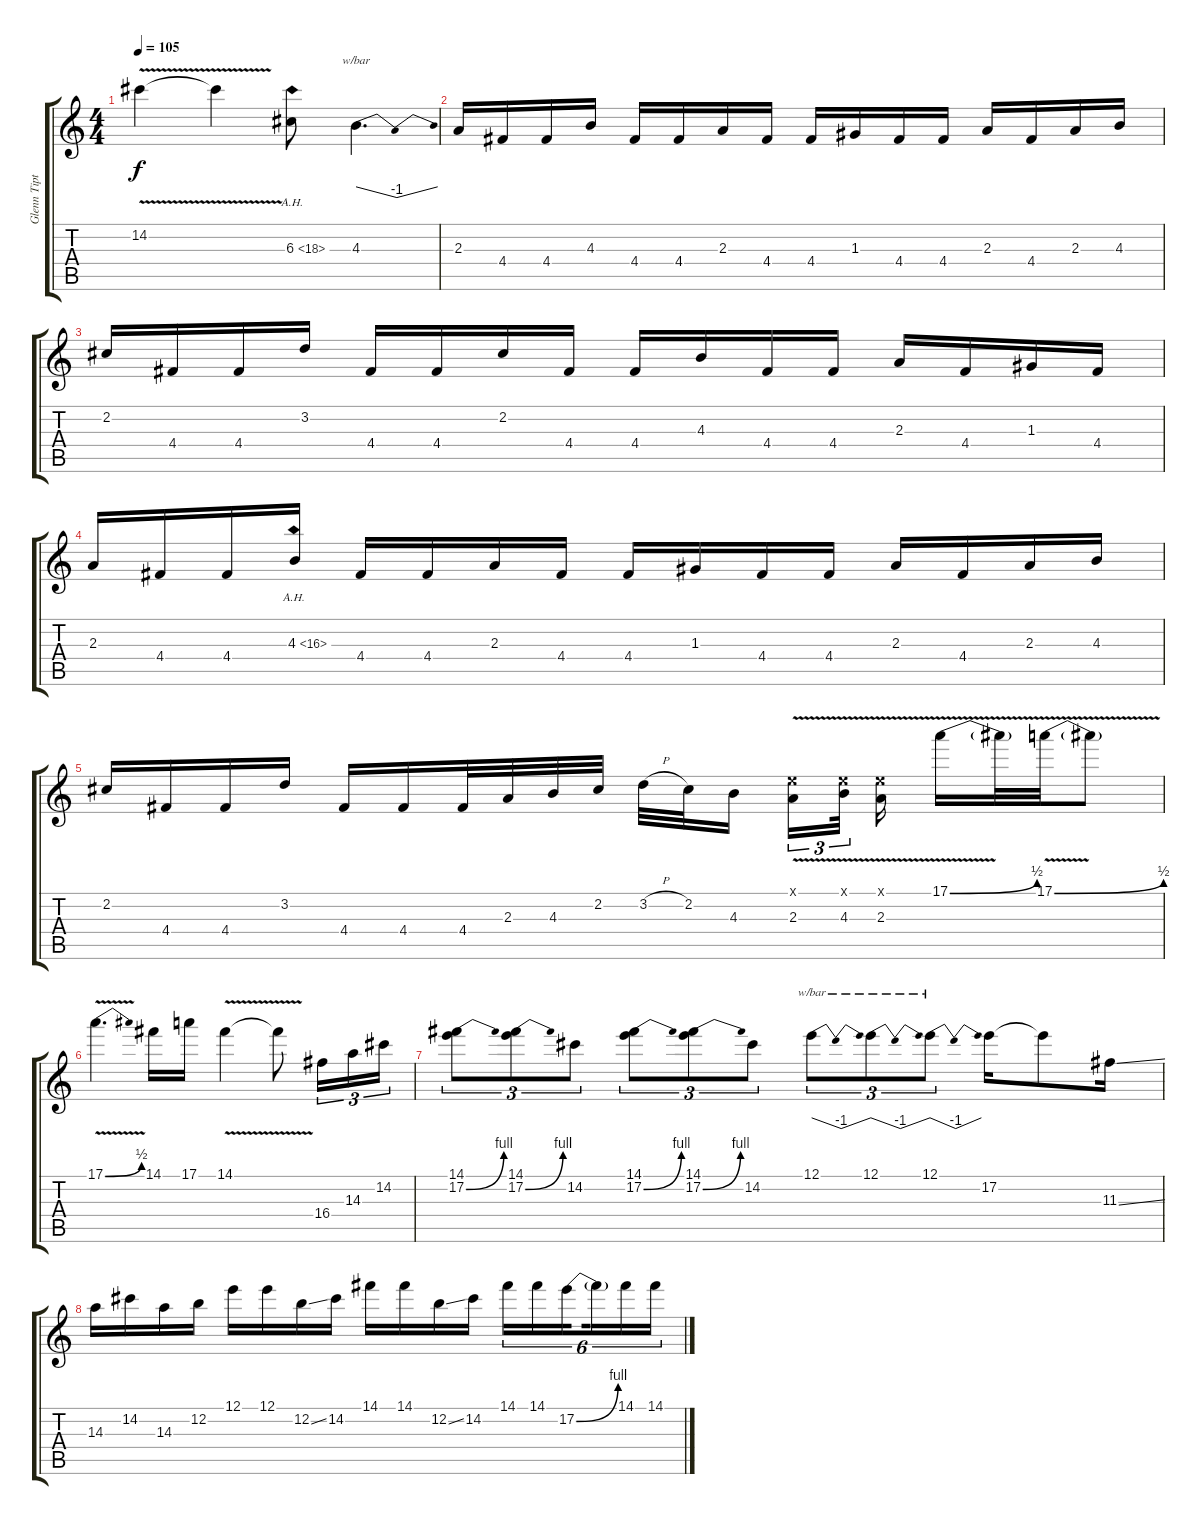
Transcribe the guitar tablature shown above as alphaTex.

\track ("Glenn Tipton" "Glenn Tipt") {instrument overdrivenguitar}
\staff {score tabs}
\tuning (E4 B3 G3 D3 A2 E2) {hide}
\ts (4 4)
\tempo 105
\clef g2
\ks c
14.2{v}.4{dy f} 14.2{v t}.4 6.3{ah 12}.8 4.3.4{d tbe (dip default 0 0 30 -4 60 0)} |
2.3.16 4.4.16 4.4.16 4.3.16 4.4.16 4.4.16 2.3.16 4.4.16 4.4.16 1.3.16 4.4.16 4.4.16 2.3.16 4.4.16 2.3.16 4.3.16 |
2.2.16 4.4.16 4.4.16 3.2.16 4.4.16 4.4.16 2.2.16 4.4.16 4.4.16 4.3.16 4.4.16 4.4.16 2.3.16 4.4.16 1.3.16 4.4.16 |
2.3.16 4.4.16 4.4.16 4.3{ah 12}.16 4.4.16 4.4.16 2.3.16 4.4.16 4.4.16 1.3.16 4.4.16 4.4.16 2.3.16 4.4.16 2.3.16 4.3.16 |
2.2.16 4.4.16 4.4.16 3.2.16 4.4.16 4.4.16 4.4.32 2.3.32 4.3.32 2.2.32 3.2{h}.32 2.2.32 4.3.16{beam splitsecondary} (0.1{v x} 2.3{v}).16{tu (3 2)} (0.1{v x} 4.3{v}).32{tu (3 2) beam splitsecondary} (0.1{v x} 2.3{v}).16 17.1{be (bend 0 0 60 2) v}.16 17.1{t}.32 17.1{be (bend 0 0 60 2) v}.32 17.1{t}.8 |
17.1{be (bend 0 0 60 2) v}.4{d} 14.1.16 17.1.16 14.1{v}.4 14.1{t}.8 16.4.16{tu (3 2)} 14.3.16{tu (3 2)} 14.2.16{tu (3 2)} |
(14.1 17.2{be (bend 0 0 60 4)}).8{tu (3 2)} (14.1 17.2{be (bend 0 0 60 4)}).8{tu (3 2)} 14.2.8{tu (3 2)} (14.1 17.2{be (bend 0 0 60 4)}).8{tu (3 2)} (14.1 17.2{be (bend 0 0 60 4)}).8{tu (3 2)} 14.2.8{tu (3 2)} 12.1.8{tu (3 2) tbe (dip default 0 0 30 -4 60 0)} 12.1.8{tu (3 2) tbe (dip default 0 0 30 -4 60 0)} 12.1.8{tu (3 2) tbe (dip default 0 0 30 -4 60 0)} 17.2.16 17.2{t}.8 11.3{ss}.16 |
14.3.16 14.2.16 14.3.16 12.2.16 12.1.16 12.1.16 12.2{ss}.16 14.2.16 14.1.16 14.1.16 12.2{ss}.16 14.2.16 14.1.16{tu (6 4)} 14.1.16{tu (6 4)} 17.2{be (bend 0 0 60 4)}.16{tu (6 4) beam splitsecondary} 17.2{t}.16{tu (6 4)} 14.1.16{tu (6 4)} 14.1.16{tu (6 4)}
